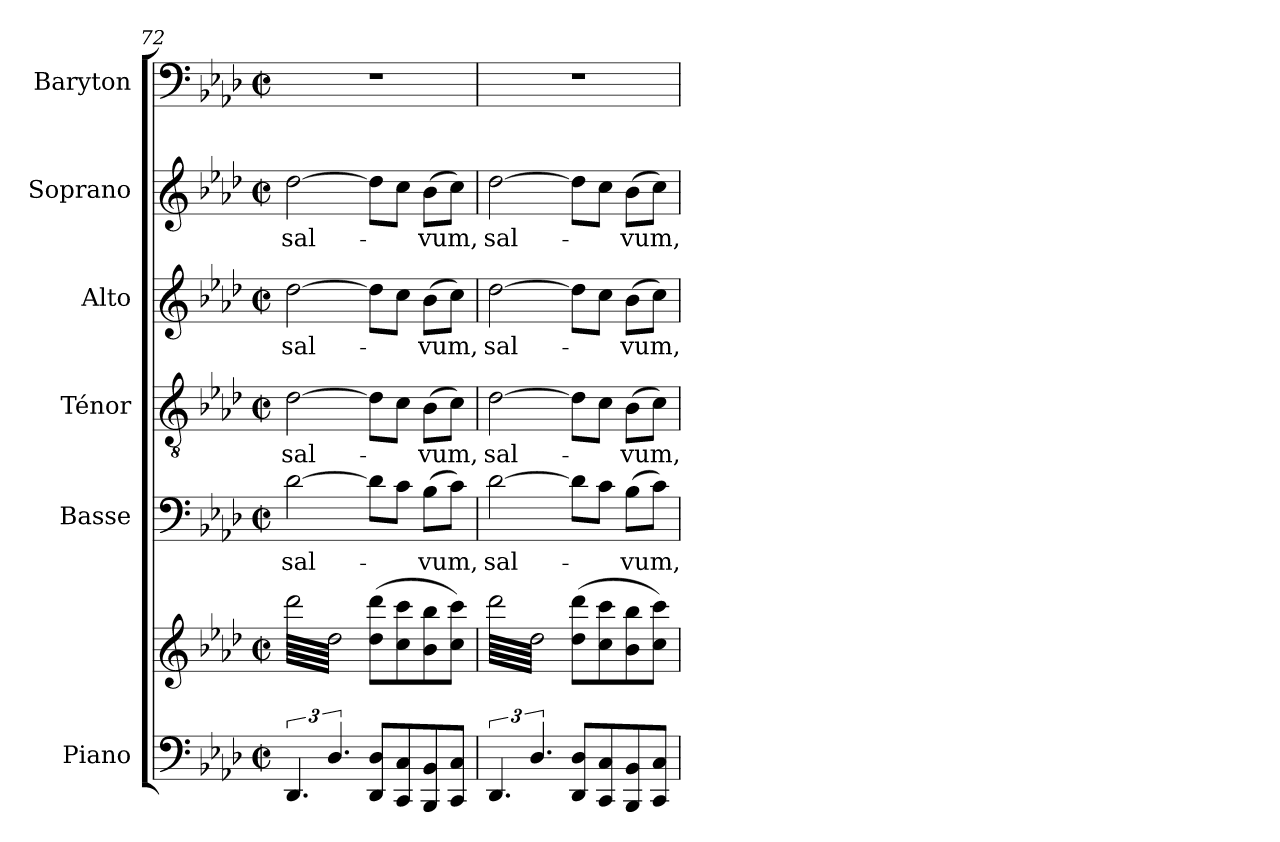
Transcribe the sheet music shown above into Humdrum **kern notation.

**kern	**kern	**kern	**text	**kern	**text	**kern	**text	**kern	**text	**kern
*part6	*part6	*part5	*part5	*part4	*part4	*part3	*part3	*part2	*part2	*part1
*staff7	*staff6	*staff5	*staff5	*staff4	*staff4	*staff3	*staff3	*staff2	*staff2	*staff1
*I"Piano	*	*I"Basse	*	*I"Ténor	*	*I"Alto	*	*I"Soprano	*	*I"Baryton
*I'Pno.	*	*I'B.	*	*I'T.	*	*I'Alt.	*	*I'So.	*	*I'Bar.
*clefF4	*clefG2	*clefF4	*	*clefGv2	*	*clefG2	*	*clefG2	*	*clefF4
*k[b-e-a-d-]	*k[b-e-a-d-]	*k[b-e-a-d-]	*	*k[b-e-a-d-]	*	*k[b-e-a-d-]	*	*k[b-e-a-d-]	*	*k[b-e-a-d-]
*M4/4	*M4/4	*M4/4	*	*M4/4	*	*M4/4	*	*M4/4	*	*M4/4
*met(c|)	*met(c|)	*met(c|)	*	*met(c|)	*	*met(c|)	*	*met(c|)	*	*met(c|)
=72	=72	=72	=72	=72	=72	=72	=72	=72	=72	=72
!	!	!	!LO:LY:b	!	!LO:LY:b	!	!LO:LY:b	!	!LO:LY:b	!
*	*tremolo	*	*	*	*	*	*	*	*	*
6.DD-/	64ddd-\LLLL	[2d-\	sal-	[2d-\	sal-	[2dd-\	sal-	[2dd-\	sal-	1r
.	64dd-\	.	.	.	.	.	.	.	.	.
.	64ddd-\	.	.	.	.	.	.	.	.	.
.	64dd-\	.	.	.	.	.	.	.	.	.
.	64ddd-\	.	.	.	.	.	.	.	.	.
.	64dd-\	.	.	.	.	.	.	.	.	.
.	64ddd-\	.	.	.	.	.	.	.	.	.
.	64dd-\	.	.	.	.	.	.	.	.	.
.	64ddd-\	.	.	.	.	.	.	.	.	.
.	64dd-\	.	.	.	.	.	.	.	.	.
.	64ddd-\	.	.	.	.	.	.	.	.	.
.	64dd-\	.	.	.	.	.	.	.	.	.
.	64ddd-\	.	.	.	.	.	.	.	.	.
.	64dd-\	.	.	.	.	.	.	.	.	.
.	64ddd-\	.	.	.	.	.	.	.	.	.
.	64dd-\	.	.	.	.	.	.	.	.	.
6.D-/	64ddd-\	.	.	.	.	.	.	.	.	.
.	64dd-\	.	.	.	.	.	.	.	.	.
.	64ddd-\	.	.	.	.	.	.	.	.	.
.	64dd-\	.	.	.	.	.	.	.	.	.
.	64ddd-\	.	.	.	.	.	.	.	.	.
.	64dd-\	.	.	.	.	.	.	.	.	.
.	64ddd-\	.	.	.	.	.	.	.	.	.
.	64dd-\	.	.	.	.	.	.	.	.	.
.	64ddd-\	.	.	.	.	.	.	.	.	.
.	64dd-\	.	.	.	.	.	.	.	.	.
.	64ddd-\	.	.	.	.	.	.	.	.	.
.	64dd-\	.	.	.	.	.	.	.	.	.
.	64ddd-\	.	.	.	.	.	.	.	.	.
.	64dd-\	.	.	.	.	.	.	.	.	.
.	64ddd-\	.	.	.	.	.	.	.	.	.
.	64dd-\JJJJ	.	.	.	.	.	.	.	.	.
*	*Xtremolo	*	*	*	*	*	*	*	*	*
8DD-/ 8D-/L	(8dd-\ 8ddd-\L	8d-\L]	.	8d-\L]	.	8dd-\L]	.	8dd-\L]	.	.
.	.	.	.	.	.	.	.	.	.	.
.	.	.	.	.	.	.	.	.	.	.
.	.	.	.	.	.	.	.	.	.	.
.	.	.	.	.	.	.	.	.	.	.
.	.	.	.	.	.	.	.	.	.	.
.	.	.	.	.	.	.	.	.	.	.
.	.	.	.	.	.	.	.	.	.	.
8CC/ 8C/	8cc\ 8ccc\	8c\J	.	8c\J	.	8cc\J	.	8cc\J	.	.
.	.	.	.	.	.	.	.	.	.	.
.	.	.	.	.	.	.	.	.	.	.
.	.	.	.	.	.	.	.	.	.	.
.	.	.	.	.	.	.	.	.	.	.
.	.	.	.	.	.	.	.	.	.	.
.	.	.	.	.	.	.	.	.	.	.
.	.	.	.	.	.	.	.	.	.	.
!	!	!	!LO:LY:b	!	!LO:LY:b	!	!LO:LY:b	!	!LO:LY:b	!
8BBB-/ 8BB-/	8b-\ 8bb-\	(8B-\L	-vum,	(8B-\L	-vum,	(8b-\L	-vum,	(8b-\L	-vum,	.
8CC/ 8C/J	8cc\ 8ccc\J)	8c\J)	.	8c\J)	.	8cc\J)	.	8cc\J)	.	.
=73	=73	=73	=73	=73	=73	=73	=73	=73	=73	=73
!	!	!	!LO:LY:b	!	!LO:LY:b	!	!LO:LY:b	!	!LO:LY:b	!
*	*tremolo	*	*	*	*	*	*	*	*	*
6.DD-/	64ddd-\LLLL	[2d-\	sal-	[2d-\	sal-	[2dd-\	sal-	[2dd-\	sal-	1r
.	64dd-\	.	.	.	.	.	.	.	.	.
.	64ddd-\	.	.	.	.	.	.	.	.	.
.	64dd-\	.	.	.	.	.	.	.	.	.
.	64ddd-\	.	.	.	.	.	.	.	.	.
.	64dd-\	.	.	.	.	.	.	.	.	.
.	64ddd-\	.	.	.	.	.	.	.	.	.
.	64dd-\	.	.	.	.	.	.	.	.	.
.	64ddd-\	.	.	.	.	.	.	.	.	.
.	64dd-\	.	.	.	.	.	.	.	.	.
.	64ddd-\	.	.	.	.	.	.	.	.	.
.	64dd-\	.	.	.	.	.	.	.	.	.
.	64ddd-\	.	.	.	.	.	.	.	.	.
.	64dd-\	.	.	.	.	.	.	.	.	.
.	64ddd-\	.	.	.	.	.	.	.	.	.
.	64dd-\	.	.	.	.	.	.	.	.	.
6.D-/	64ddd-\	.	.	.	.	.	.	.	.	.
.	64dd-\	.	.	.	.	.	.	.	.	.
.	64ddd-\	.	.	.	.	.	.	.	.	.
.	64dd-\	.	.	.	.	.	.	.	.	.
.	64ddd-\	.	.	.	.	.	.	.	.	.
.	64dd-\	.	.	.	.	.	.	.	.	.
.	64ddd-\	.	.	.	.	.	.	.	.	.
.	64dd-\	.	.	.	.	.	.	.	.	.
.	64ddd-\	.	.	.	.	.	.	.	.	.
.	64dd-\	.	.	.	.	.	.	.	.	.
.	64ddd-\	.	.	.	.	.	.	.	.	.
.	64dd-\	.	.	.	.	.	.	.	.	.
.	64ddd-\	.	.	.	.	.	.	.	.	.
.	64dd-\	.	.	.	.	.	.	.	.	.
.	64ddd-\	.	.	.	.	.	.	.	.	.
.	64dd-\JJJJ	.	.	.	.	.	.	.	.	.
*	*Xtremolo	*	*	*	*	*	*	*	*	*
8DD-/ 8D-/L	(8dd-\ 8ddd-\L	8d-\L]	.	8d-\L]	.	8dd-\L]	.	8dd-\L]	.	.
.	.	.	.	.	.	.	.	.	.	.
.	.	.	.	.	.	.	.	.	.	.
.	.	.	.	.	.	.	.	.	.	.
.	.	.	.	.	.	.	.	.	.	.
.	.	.	.	.	.	.	.	.	.	.
.	.	.	.	.	.	.	.	.	.	.
.	.	.	.	.	.	.	.	.	.	.
8CC/ 8C/	8cc\ 8ccc\	8c\J	.	8c\J	.	8cc\J	.	8cc\J	.	.
.	.	.	.	.	.	.	.	.	.	.
.	.	.	.	.	.	.	.	.	.	.
.	.	.	.	.	.	.	.	.	.	.
.	.	.	.	.	.	.	.	.	.	.
.	.	.	.	.	.	.	.	.	.	.
.	.	.	.	.	.	.	.	.	.	.
.	.	.	.	.	.	.	.	.	.	.
!	!	!	!LO:LY:b	!	!LO:LY:b	!	!LO:LY:b	!	!LO:LY:b	!
8BBB-/ 8BB-/	8b-\ 8bb-\	(8B-\L	-vum,	(8B-\L	-vum,	(8b-\L	-vum,	(8b-\L	-vum,	.
8CC/ 8C/J	8cc\ 8ccc\J)	8c\J)	.	8c\J)	.	8cc\J)	.	8cc\J)	.	.
=	=	=	=	=	=	=	=	=	=	=
*-	*-	*-	*-	*-	*-	*-	*-	*-	*-	*-
